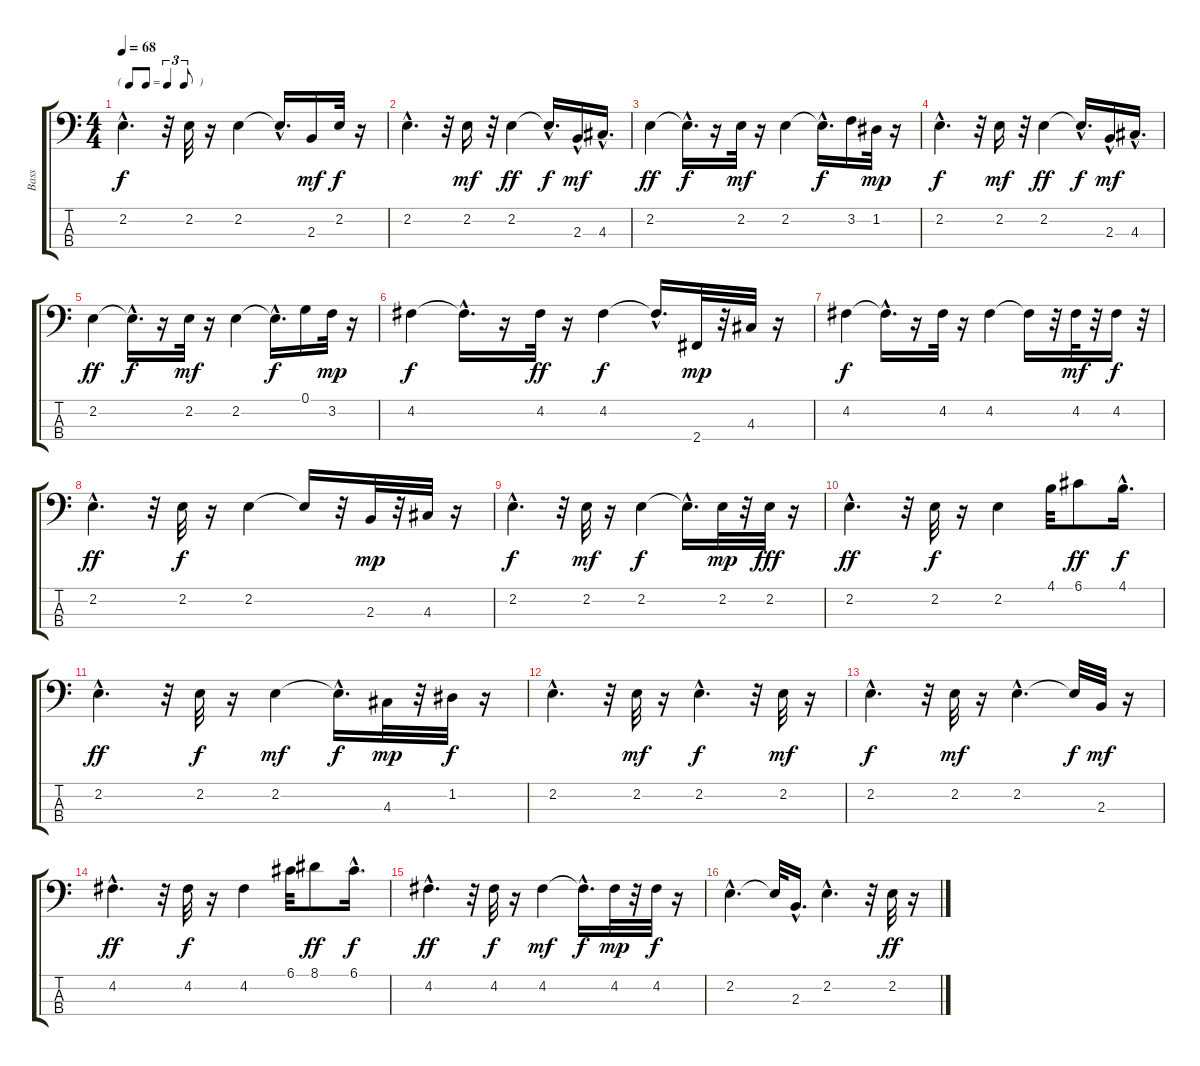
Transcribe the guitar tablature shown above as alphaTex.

\track ("Bass" "Bass") {instrument electricbassfinger}
\staff {score tabs}
\tuning (G2 D2 A1 E1) {hide}
\ts (4 4)
\tf triplet8th
\tempo 68
\clef f4
\ks c
2.2{hac}.4{d dy f} r.32 2.2.32 r.16 2.2.4 2.2{hac t}.16{d} 2.3.16{dy mf} 2.2.32{dy f} r.16 |
2.2{hac}.4{d} r.32 2.2.16{dy mf} r.32 2.2.4{dy ff} 2.2{hac t}.16{d dy f} 2.3{hac}.16{dy mf} 4.3{hac}.16{d} |
2.2.4{dy ff} 2.2{hac t}.16{d dy f} r.16 2.2.32{dy mf} r.16 2.2.4 2.2{hac t}.16{d dy f} 3.2.16 1.2.32{dy mp} r.16 |
2.2{hac}.4{d dy f} r.32 2.2.16{dy mf} r.32 2.2.4{dy ff} 2.2{hac t}.16{d dy f} 2.3{hac}.16{dy mf} 4.3{hac}.16{d} |
2.2.4{dy ff} 2.2{hac t}.16{d dy f} r.16 2.2.32{dy mf} r.16 2.2.4 2.2{hac t}.16{d dy f} 0.1.16 3.2.32{dy mp} r.16 |
4.2.4{dy f} 4.2{hac t}.16{d} r.16 4.2.32{dy ff} r.16 4.2.4{dy f} 4.2{hac t}.16{d} 2.4.32{dy mp} r.32 4.3.32 r.16 |
4.2.4{dy f} 4.2{hac t}.16{d} r.16 4.2.32 r.16 4.2.4 4.2{t}.16 r.32 4.2.32{dy mf} r.32 4.2.16{dy f} r.32 |
2.2{hac}.4{d dy ff} r.32 2.2.32{dy f} r.16 2.2.4 2.2{t}.16 r.32 2.3.32{dy mp} r.32 4.3.32 r.16 |
2.2{hac}.4{d dy f} r.32 2.2.32{dy mf} r.16 2.2.4{dy f} 2.2{hac t}.16{d} 2.2.32{dy mp} r.32 2.2.32{dy fff} r.16 |
2.2{hac}.4{d dy ff} r.32 2.2.32{dy f} r.16 2.2.4 4.1.32 6.1.8{dy ff} 4.1{hac}.16{d dy f} |
2.2{hac}.4{d dy ff} r.32 2.2.32{dy f} r.16 2.2.4{dy mf} 2.2{hac t}.16{d dy f} 4.3.32{dy mp} r.32 1.2.32{dy f} r.16 |
2.2{hac}.4{d} r.32 2.2.32{dy mf} r.16 2.2{hac}.4{d dy f} r.32 2.2.32{dy mf} r.16 |
2.2{hac}.4{d dy f} r.32 2.2.32{dy mf} r.16 2.2{hac}.4{d} 2.2{t}.32{dy f} 2.3.32{dy mf} r.16 |
4.2{hac}.4{d dy ff} r.32 4.2.32{dy f} r.16 4.2.4 6.1.32 8.1.8{dy ff} 6.1{hac}.16{d dy f} |
4.2{hac}.4{d dy ff} r.32 4.2.32{dy f} r.16 4.2.4{dy mf} 4.2{hac t}.16{d dy f} 4.2.32{dy mp} r.32 4.2.32{dy f} r.16 |
2.2{hac}.4{d} 2.2{t}.32 2.3{hac}.16{d} 2.2{hac}.4{d} r.32 2.2.32{dy ff} r.16
